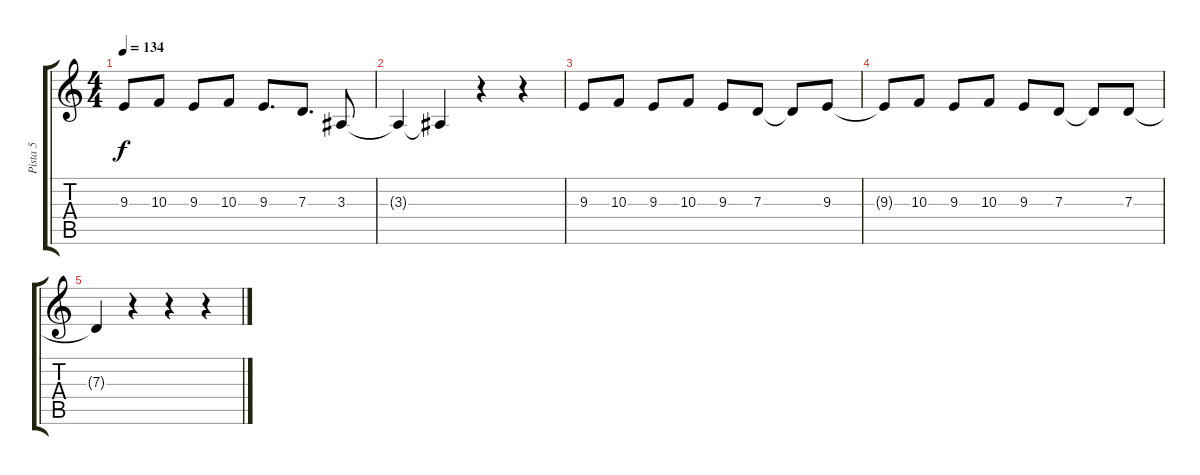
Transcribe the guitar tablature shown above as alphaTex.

\track ("Pista 5" "Pista 5") {instrument flute}
\staff {score tabs}
\tuning (E4 B3 G3 D3 A2 E2) {hide}
\ts (4 4)
\tempo 134
\clef g2
\ks c
9.3.8{dy f} 10.3.8 9.3.8 10.3.8 9.3.8{d} 7.3.8{d} 3.3.8 |
3.3{t}.4 3.3{t}.4 r.4 r.4 |
9.3.8 10.3.8 9.3.8 10.3.8 9.3.8 7.3.8 7.3{t}.8 9.3.8 |
9.3{t}.8 10.3.8 9.3.8 10.3.8 9.3.8 7.3.8 7.3{t}.8 7.3.8 |
7.3{t}.4 r.4 r.4 r.4
